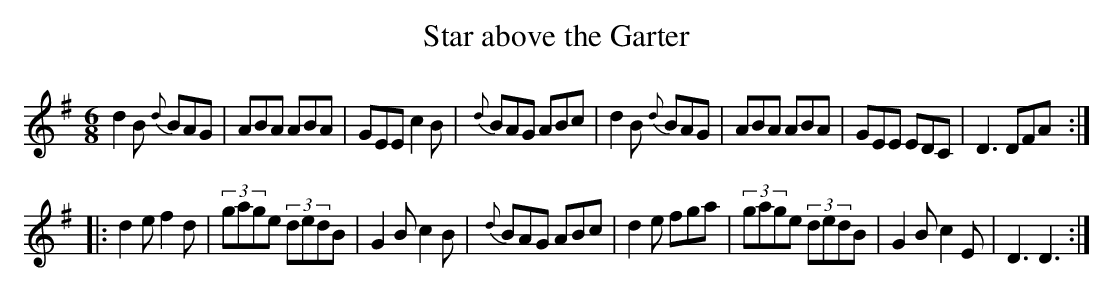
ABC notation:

X:1
T:Star above the Garter
M:6/8
L:1/8
K:G
d2B {d}BAG | ABA ABA | GEE c2B | {d}BAG ABc |d2B {d}BAG | ABA ABA | GEE EDC | D3 DFA ::
d2e f2d | (3gage (3dedB | G2B c2B | {d}BAG ABc | d2e fga | (3gage (3dedB | G2B c2E | D3 D3 :|
